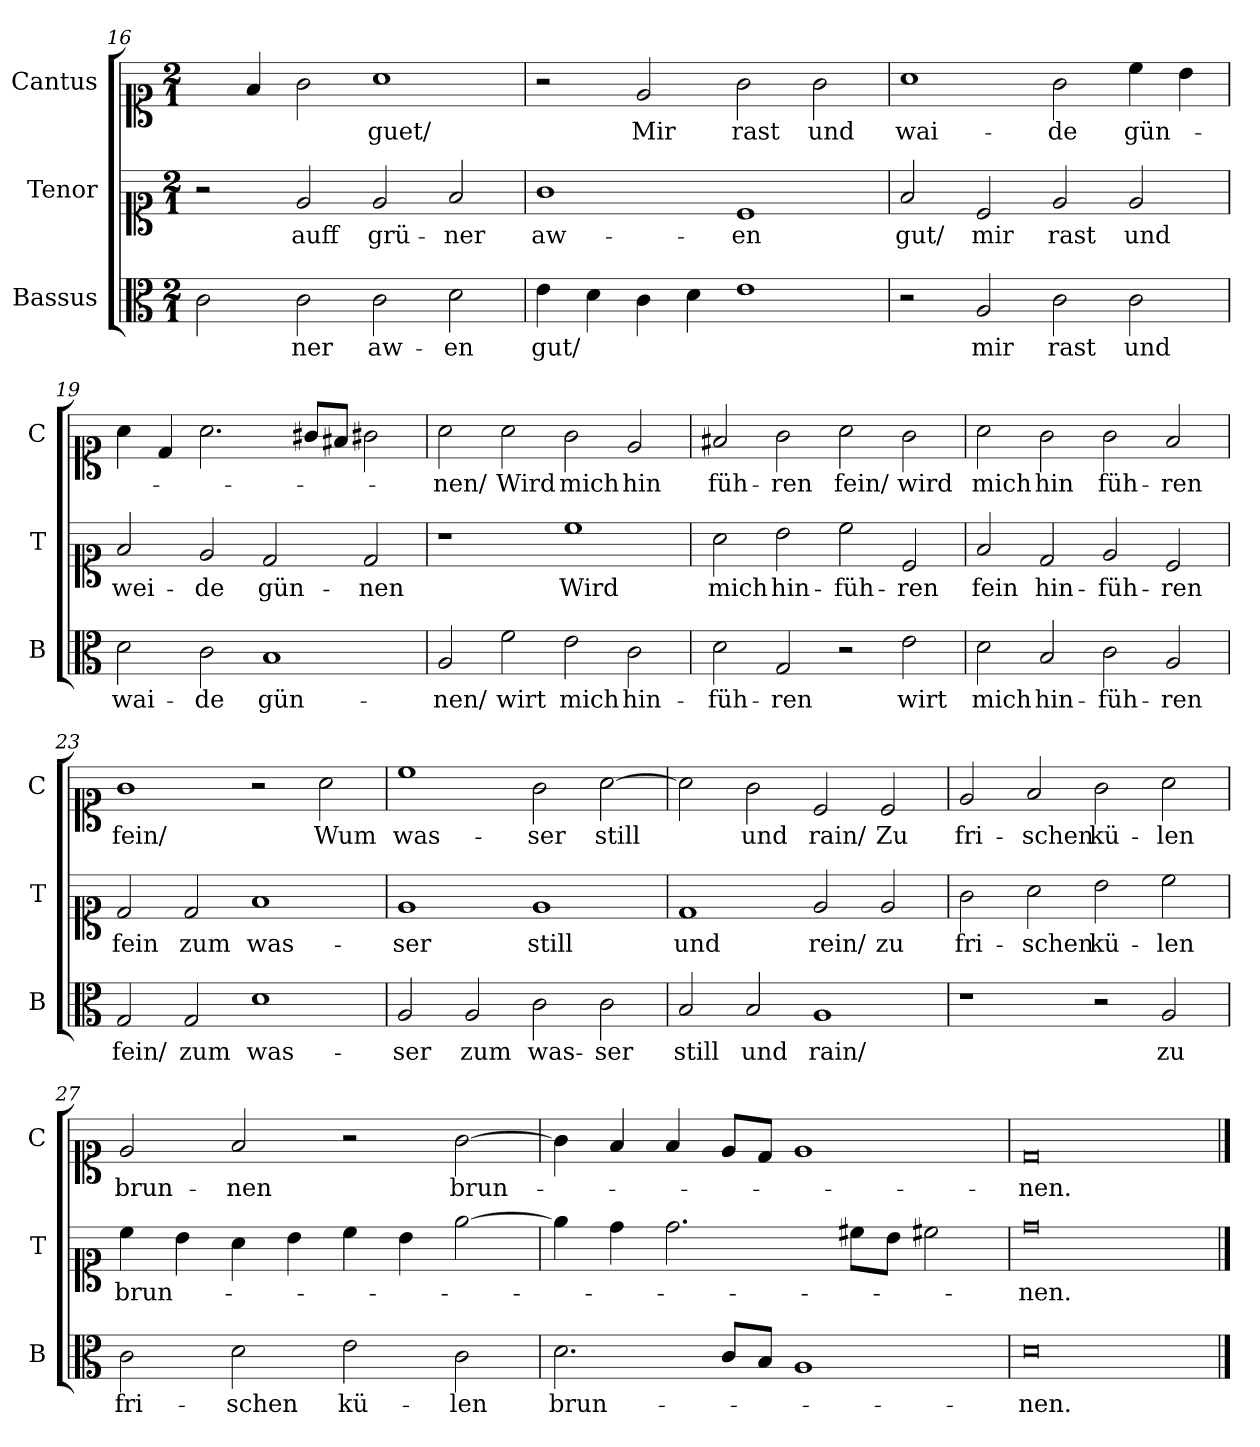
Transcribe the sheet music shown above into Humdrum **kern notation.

**kern	**text	**kern	**text	**kern	**text
*part3	*part3	*part2	*part2	*part1	*part1
*staff3	*staff3	*staff2	*staff2	*staff1	*staff1
*I"Bassus	*	*I"Tenor	*	*I"Cantus	*
*I'B	*	*I'T	*	*I'C	*
*clefC3	*	*clefC1	*	*clefC1	*
*k[]	*	*k[]	*	*k[]	*
*D:dor	*	*D:dor	*	*D:dor	*
*M2/1	*	*M2/1	*	*M2/1	*
=16	=16	=16	=16	=16	=16
2c	.	2r	.	4ryy	.
.	.	.	.	4f	.
2c	-ner	2e	auff	2g	.
2c	aw-	2e	grü-	1a	guet/
2d	-en	2f	-ner	.	.
=17	=17	=17	=17	=17	=17
4e	gut/	1g	aw-	2r	.
4d	.	.	.	.	.
4c	.	.	.	2e	Mir
4d	.	.	.	.	.
1e	.	1c	-en	2g	rast
.	.	.	.	2g	und
=18	=18	=18	=18	=18	=18
2r	.	2f	gut/	1a	wai-
2A	mir	2c	mir	.	.
2c	rast	2e	rast	2g	-de
2c	und	2e	und	4cc	gün-
.	.	.	.	4b	.
=19	=19	=19	=19	=19	=19
2d	wai-	2f	wei-	4a	.
.	.	.	.	4d	.
2c	-de	2e	-de	2.a	.
1B	gün-	2d	gün-	.	.
.	.	.	.	8g#X/L	.
.	.	.	.	8f#X/J	.
.	.	2d	-nen	2g#X	.
=20	=20	=20	=20	=20	=20
2A	-nen/	1r	.	2a	-nen/
2f	wirt	.	.	2a	Wird
2e	mich	1cc	Wird	2g	mich
2c	hin-	.	.	2e	hin
=21	=21	=21	=21	=21	=21
2d	-füh-	2a	mich	2f#X	füh-
2G	-ren	2b	hin-	2g	-ren
2r	.	2cc	-füh-	2a	fein/
!	!	!	!	!	!LO:LY:i
2e	wirt	2c	-ren	2g	wird
=22	=22	=22	=22	=22	=22
!	!	!	!	!	!LO:LY:i
2d	mich	2f	fein	2a	mich
!	!	!	!	!	!LO:LY:i
2B	hin-	2d	hin-	2g	hin
!	!	!	!	!	!LO:LY:i
2c	-füh-	2e	-füh-	2g	füh-
!	!	!	!	!	!LO:LY:i
2A	-ren	2c	-ren	2f	-ren
=23	=23	=23	=23	=23	=23
!	!	!	!	!	!LO:LY:i
2G	fein/	2d	fein	1g	fein/
2G	zum	2d	zum	.	.
1d	was-	1f	was-	2r	.
.	.	.	.	2a	Wum
=24	=24	=24	=24	=24	=24
2A	-ser	1e	-ser	1cc	was-
2A	zum	.	.	.	.
2c	was-	1e	still	2g	-ser
2c	-ser	.	.	[2a	still
=25	=25	=25	=25	=25	=25
2B	still	1d	und	2a]	.
2B	und	.	.	2g	und
1A	rain/	2e	rein/	2c	rain/
.	.	2e	zu	2c	Zu
=26	=26	=26	=26	=26	=26
1r	.	2g	fri-	2e	fri-
.	.	2a	-schen	2f	-schen
2r	.	2b	kü-	2g	kü-
2A	zu	2cc	-len	2a	-len
=27	=27	=27	=27	=27	=27
2c	fri-	4cc	brun-	2e	brun-
.	.	4b	.	.	.
2d	-schen	4a	.	2f	-nen
.	.	4b	.	.	.
2e	kü-	4cc	.	2r	.
.	.	4b	.	.	.
2c	-len	[2ee	.	[2g	brun-
=28	=28	=28	=28	=28	=28
2.d	brun-	4ee]	.	4g]	.
.	.	4dd	.	4f	.
.	.	2.dd	.	4f	.
8c/L	.	.	.	8e/L	.
8B/J	.	.	.	8d/J	.
1A	.	.	.	1e	.
.	.	8cc#X\L	.	.	.
.	.	8b\J	.	.	.
.	.	2cc#X	.	.	.
=29	=29	=29	=29	=29	=29
0d	-nen.	0dd	-nen.	0d	-nen.
==	==	==	==	==	==
*-	*-	*-	*-	*-	*-
